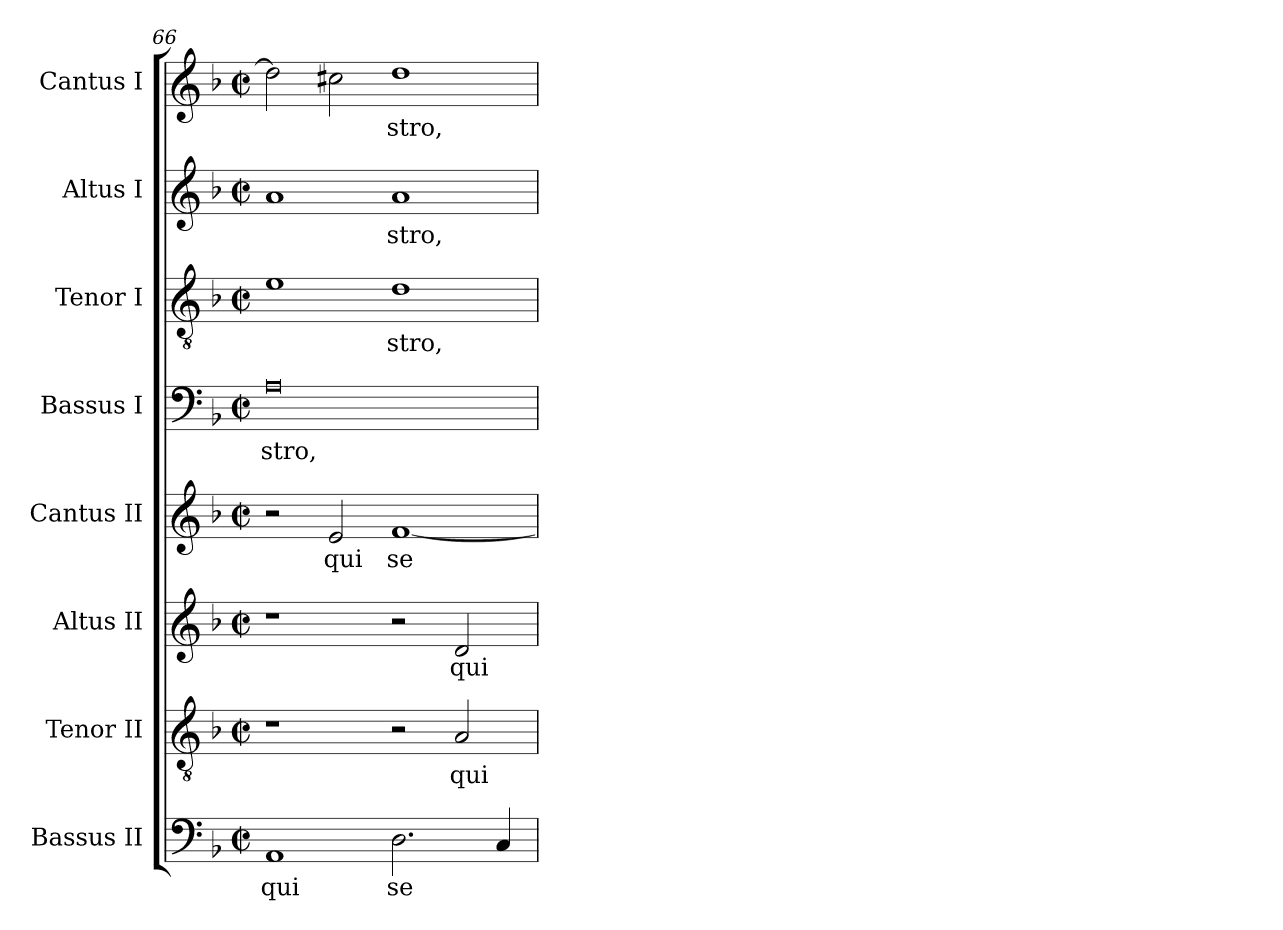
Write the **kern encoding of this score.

**kern	**text	**kern	**text	**kern	**text	**kern	**text	**kern	**text	**kern	**text	**kern	**text	**kern	**text
*part8	*part8	*part7	*part7	*part6	*part6	*part5	*part5	*part4	*part4	*part3	*part3	*part2	*part2	*part1	*part1
*staff8	*staff8	*staff7	*staff7	*staff6	*staff6	*staff5	*staff5	*staff4	*staff4	*staff3	*staff3	*staff2	*staff2	*staff1	*staff1
*I"Bassus II	*	*I"Tenor II	*	*I"Altus II	*	*I"Cantus II	*	*I"Bassus I	*	*I"Tenor I	*	*I"Altus I	*	*I"Cantus I	*
*I'Bassus II	*	*I'Tenor II	*	*I'Altus II	*	*I'Cantus II	*	*I'Bassus I	*	*I'Tenor I	*	*I'Altus I	*	*I'Cantus I	*
*clefF4	*	*clefGv2	*	*clefG2	*	*clefG2	*	*clefF4	*	*clefGv2	*	*clefG2	*	*clefG2	*
*k[b-]	*	*k[b-]	*	*k[b-]	*	*k[b-]	*	*k[b-]	*	*k[b-]	*	*k[b-]	*	*k[b-]	*
*F:	*	*F:	*	*F:	*	*F:	*	*F:	*	*F:	*	*F:	*	*F:	*
*M2/2	*	*M2/2	*	*M2/2	*	*M2/2	*	*M2/2	*	*M2/2	*	*M2/2	*	*M2/2	*
*met(c|)	*	*met(c|)	*	*met(c|)	*	*met(c|)	*	*met(c|)	*	*met(c|)	*	*met(c|)	*	*met(c|)	*
=66	=66	=66	=66	=66	=66	=66	=66	=66	=66	=66	=66	=66	=66	=66	=66
!	!LO:LY:b:cj	!	!	!	!	!	!	!	!LO:LY:b:cj	!	!LO:LY:b:cj	!	!LO:LY:b:cj	!	!LO:LY:b:cj
1AA	qui	1r	.	1r	.	2r	.	0A	stro,	1e	--	1a	.	2dd\]	.
!	!	!	!	!	!	!	!LO:LY:b:cj	!	!	!	!	!	!	!	!LO:LY:b:cj
.	.	.	.	.	.	2e/	qui	.	.	.	.	.	.	2cc#\	.
!	!LO:LY:b:cj	!	!	!	!	!	!LO:LY:b:cj	!	!	!	!LO:LY:b:cj	!	!LO:LY:b:cj	!	!LO:LY:b:cj
2.D\	se-	2r	.	2r	.	[<1f	se	.	.	1d	-stro,	1a	stro,	1dd	stro,
!	!	!	!LO:LY:b:cj	!	!LO:LY:b:cj	!	!	!	!	!	!	!	!	!	!
.	.	2A/	qui	2d/	qui	.	.	.	.	.	.	.	.	.	.
!	!LO:LY:b:cj	!	!	!	!	!	!	!	!	!	!	!	!	!	!
4C/	--	.	.	.	.	.	.	.	.	.	.	.	.	.	.
=	=	=	=	=	=	=	=	=	=	=	=	=	=	=	=
*-	*-	*-	*-	*-	*-	*-	*-	*-	*-	*-	*-	*-	*-	*-	*-
